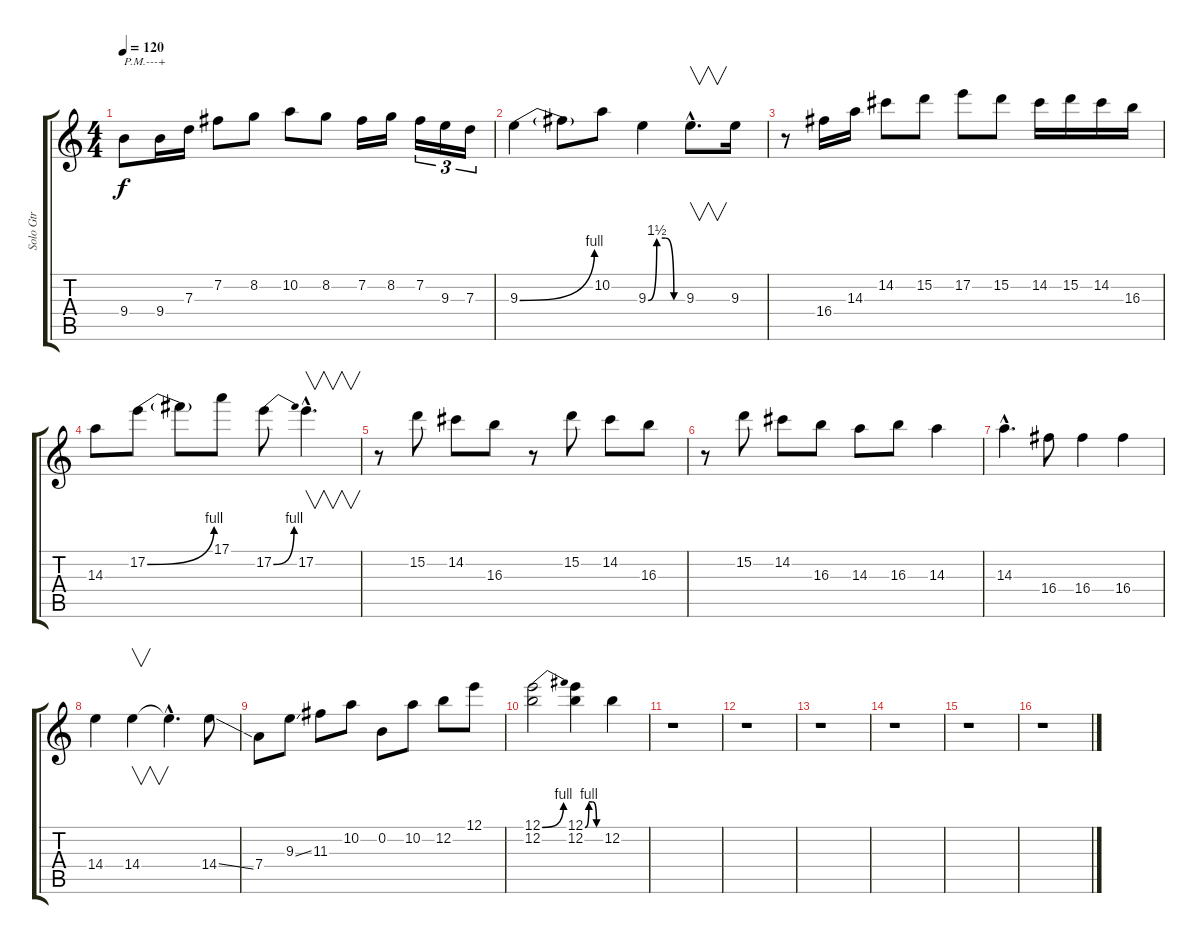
\track ("Solo Gtr" "Solo Gtr") {instrument overdrivenguitar}
\staff {score tabs}
\tuning (E4 B3 G3 D3 A2 E2) {hide}
\ts (4 4)
\tempo 120
\clef g2
\ks c
9.4.8{txt "P.M.---+" dy f} 9.4.16 7.3.16 7.2.8 8.2.8 10.2.8 8.2.8 7.2.16 8.2.16 7.2.16{tu (3 2)} 9.3.16{tu (3 2)} 7.3.16{tu (3 2)} |
9.3{be (bend 0 0 60 4)}.4 9.3{t}.8 10.2.8 9.3{be (custom 0 0 15 6 30 6 45 0 60 0)}.4 9.3{hac}.8{v d} 9.3.16 |
r.8 16.4.16 14.3.16 14.2.8 15.2.8 17.2.8 15.2.8 14.2.16 15.2.16 14.2.16 16.3.16 |
14.3.8 17.2{be (bend 0 0 60 4)}.8 17.2{t}.8 17.1.8 17.2{be (bend 0 0 60 4)}.8 17.2{hac}.4{v d} |
r.8 15.2.8 14.2.8 16.3.8 r.8 15.2.8 14.2.8 16.3.8 |
r.8 15.2.8 14.2.8 16.3.8 14.3.8 16.3.8 14.3.4 |
14.3{hac}.4{d} 16.4.8 16.4.4 16.4.4 |
14.4.4 14.4.4{v} 14.4{hac t}.4{d} 14.4{ss}.8 |
7.4.8 9.3{ss}.8 11.3.8 10.2.8 0.2.8 10.2.8 12.2.8 12.1.8 |
(12.1{be (bend 0 0 60 4)} 12.2).2 (12.1{be (custom 0 0 15 4 30 4 45 0 60 0)} 12.2).4 12.2.4 |
r.1 |
r.1 |
r.1 |
r.1 |
r.1 |
r.1
